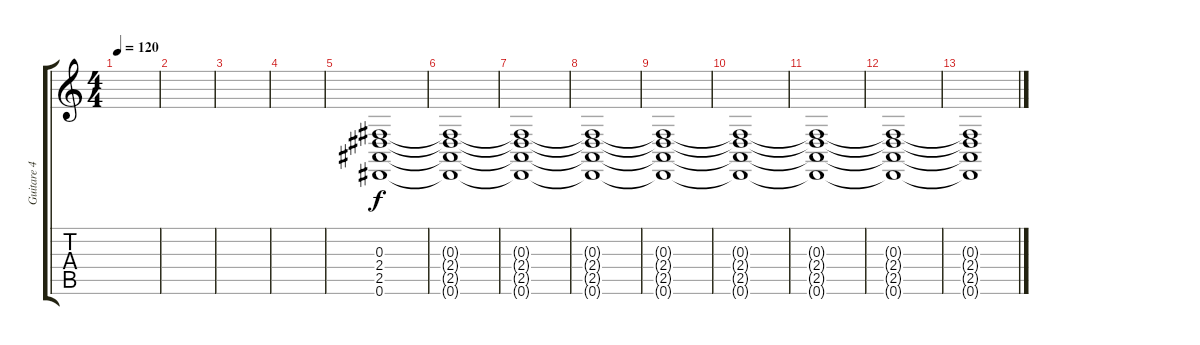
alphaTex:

\track ("Guitare 4 (Orchestre 2)" "Guitare 4 ") {instrument stringensemble2}
\staff {score tabs}
\tuning (Eb4 Bb3 Gb3 Db3 Ab2 Eb2) {hide}
\ts (4 4)
\tempo 120
\clef g2
\ks c
|
|
|
|
(0.3 2.4 2.5 0.6).1 |
(0.3{t} 2.4{t} 2.5{t} 0.6{t}).1{volume 13} |
(0.3{t} 2.4{t} 2.5{t} 0.6{t}).1{volume 11} |
(0.3{t} 2.4{t} 2.5{t} 0.6{t}).1{volume 9} |
(0.3{t} 2.4{t} 2.5{t} 0.6{t}).1{volume 7} |
(0.3{t} 2.4{t} 2.5{t} 0.6{t}).1{volume 5} |
(0.3{t} 2.4{t} 2.5{t} 0.6{t}).1{volume 3} |
(0.3{t} 2.4{t} 2.5{t} 0.6{t}).1{volume 1} |
(0.3{t} 2.4{t} 2.5{t} 0.6{t}).1{volume 0}
